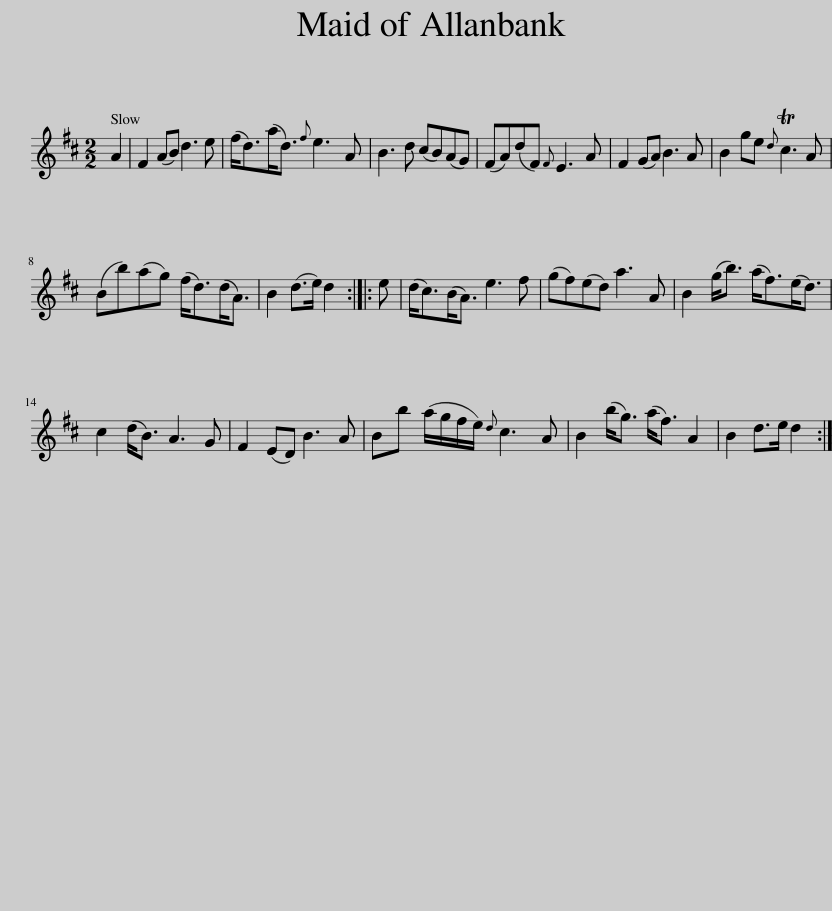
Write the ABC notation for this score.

X:1
L:1/8
M:2/2
I:linebreak $
K:D
V:1 treble
V:1
 A2 | F2 (AB) d3 e | (f<d)(a<d){f} e3 A | B3 d (cB)(AG) | (FA)(dF){F} E3 A | %5
 F2 (GA) B3 A | B2 ge{d} Tc3 A |$ (Bb)(ag) (f<d)(d<A) | B2 (d>e) d2 :: e | %10
 (d<c)(B<A) e3 f | (gf)(ed) a3 A | B2 (g<b) (a<f)(e<d) |$ c2 (d<B) A3 G | F2 (ED) B3 A | %15
 Bb (a/g/f/e/){d} c3 A | B2 (b<g) (a<f) A2 | B2 d>e d2 :| %18
